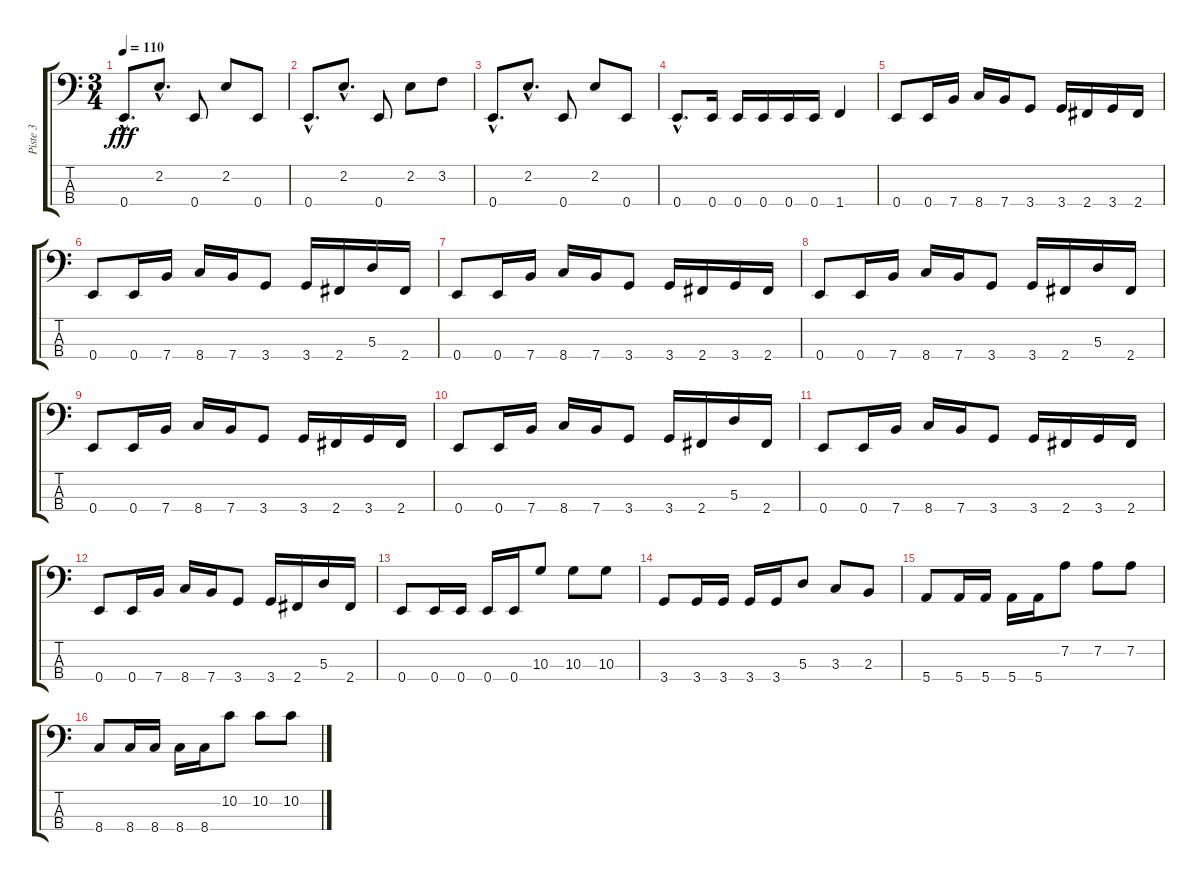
\track ("Piste 3" "Piste 3") {instrument electricbassfinger}
\staff {score tabs}
\tuning (G2 D2 A1 E1) {hide}
\ts (3 4)
\tempo 110
\clef f4
\ks c
0.4{hac}.8{d dy fff} 2.2{hac}.8{d} 0.4.8 2.2.8 0.4.8 |
0.4{hac}.8{d} 2.2{hac}.8{d} 0.4.8 2.2.8 3.2.8 |
0.4{hac}.8{d} 2.2{hac}.8{d} 0.4.8 2.2.8 0.4.8 |
0.4{hac}.8{d} 0.4.16 0.4.16 0.4.16 0.4.16 0.4.16 1.4.4 |
0.4.8 0.4.16 7.4.16 8.4.16 7.4.16 3.4.8 3.4.16 2.4.16 3.4.16 2.4.16 |
0.4.8 0.4.16 7.4.16 8.4.16 7.4.16 3.4.8 3.4.16 2.4.16 5.3.16 2.4.16 |
0.4.8 0.4.16 7.4.16 8.4.16 7.4.16 3.4.8 3.4.16 2.4.16 3.4.16 2.4.16 |
0.4.8 0.4.16 7.4.16 8.4.16 7.4.16 3.4.8 3.4.16 2.4.16 5.3.16 2.4.16 |
0.4.8 0.4.16 7.4.16 8.4.16 7.4.16 3.4.8 3.4.16 2.4.16 3.4.16 2.4.16 |
0.4.8 0.4.16 7.4.16 8.4.16 7.4.16 3.4.8 3.4.16 2.4.16 5.3.16 2.4.16 |
0.4.8 0.4.16 7.4.16 8.4.16 7.4.16 3.4.8 3.4.16 2.4.16 3.4.16 2.4.16 |
0.4.8 0.4.16 7.4.16 8.4.16 7.4.16 3.4.8 3.4.16 2.4.16 5.3.16 2.4.16 |
0.4.8 0.4.16 0.4.16 0.4.16 0.4.16 10.3.8 10.3.8 10.3.8 |
3.4.8 3.4.16 3.4.16 3.4.16 3.4.16 5.3.8 3.3.8 2.3.8 |
5.4.8 5.4.16 5.4.16 5.4.16 5.4.16 7.2.8 7.2.8 7.2.8 |
8.4.8 8.4.16 8.4.16 8.4.16 8.4.16 10.2.8 10.2.8 10.2.8
